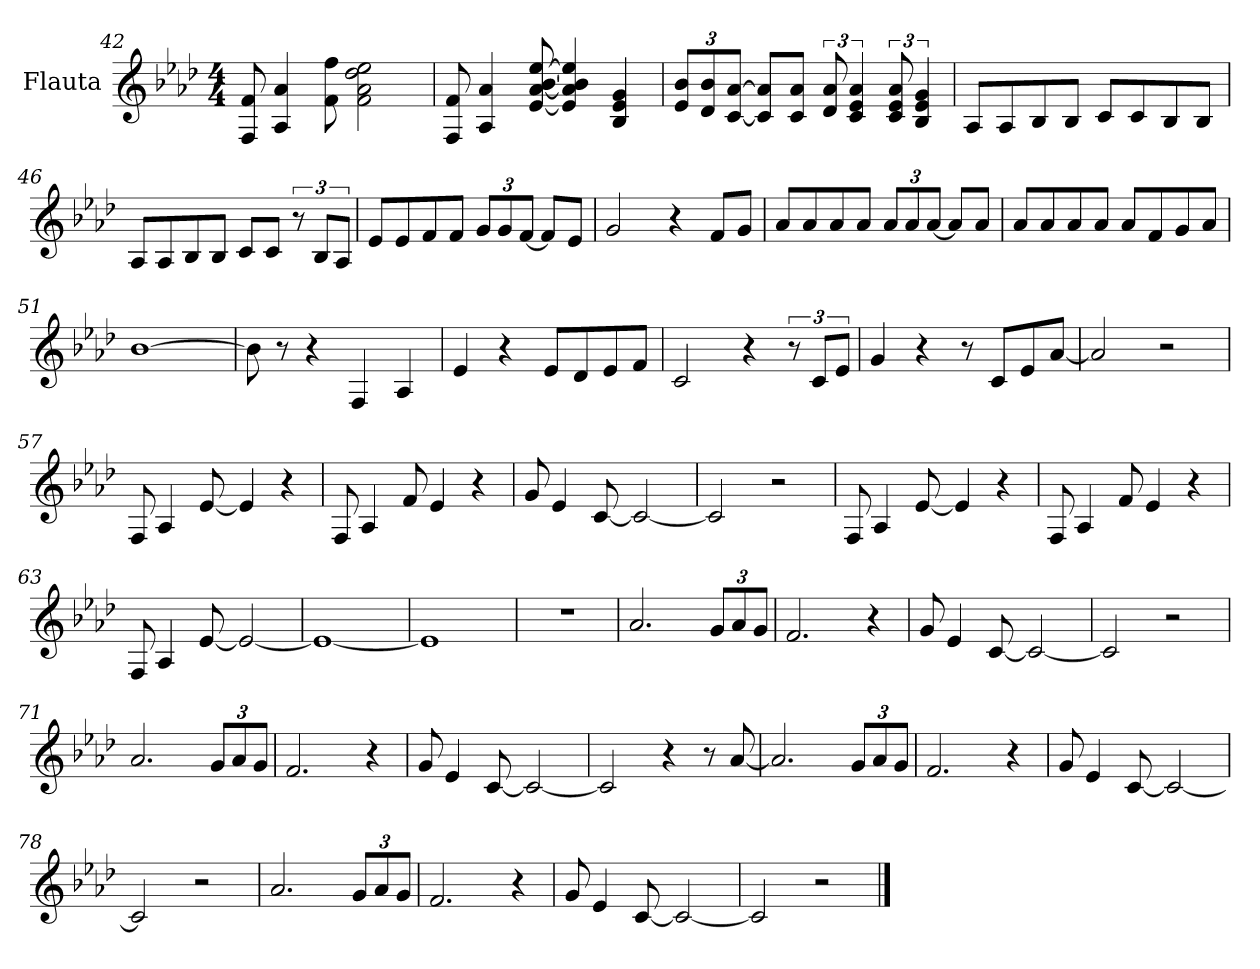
**kern
*part1
*staff1
*I"Flauta
*I'Fl.
!!LO:LB:g=z
*clefG2
*k[b-e-a-d-]
*M4/4
=42
8F/ 8f/
4A-/ 4a-/
8f\ 8ff\
2f\ 2a-\ 2dd-\ 2ee-\
=43
8F/ 8f/
4A-/ 4a-/
[8e-/ [8a-/ [8b-/ [8ee-/
4e-/] 4a-/] 4b-/] 4ee-/]
4B-/ 4e-/ 4g/
=44
*Xbrackettup
12e-/ 12b-/L
12d-/ 12b-/
[12c/ [12a-/J
8c/] 8a-/]L
8c/ 8a-/J
*brackettup
12d-/ 12a-/
6c/ 6e-/ 6a-/
12c/ 12e-/ 12a-/
6B-/ 6e-/ 6g/
=45
8A-/L
8A-/
8B-/
8B-/J
8c/L
8c/
8B-/
8B-/J
!!LO:LB:g=z
=46
8A-/L
8A-/
8B-/
8B-/J
8c/L
8c/J
12r
12B-/L
12A-/J
=47
8e-/L
8e-/
8f/
8f/J
*Xbrackettup
12g/L
12g/
[12f/J
8f/L]
8e-/J
=48
2g/
4r
8f/L
8g/J
=49
8a-/L
8a-/
8a-/
8a-/J
12a-/L
12a-/
[12a-/J
8a-/L]
8a-/J
!!LO:PB:g=z
=50
8a-/L
8a-/
8a-/
8a-/J
8a-/L
8f/
8g/
8a-/J
=51
[1b-
=52
8b-\]
8r
4r
4F/
4A-/
=53
4e-/
4r
8e-/L
8d-/
8e-/
8f/J
=54
2c/
4r
*brackettup
12r
12c/L
12e-/J
!!LO:LB:g=z
=55
4g/
4r
8r
8c/L
8e-/
[8a-/J
=56
2a-/]
2r
=57
8F/
4A-/
[8e-/
4e-/]
4r
=58
8F/
4A-/
8f/
4e-/
4r
=59
8g/
4e-/
[8c/
2c/_
=60
2c/]
2r
!!LO:LB:g=z
=61
8F/
4A-/
[8e-/
4e-/]
4r
=62
8F/
4A-/
8f/
4e-/
4r
=63
8F/
4A-/
[8e-/
2e-/_
=64
1e-_
=65
1e-]
=66
1r
!!LO:LB:g=z
=67
2.a-/
*Xbrackettup
12g/L
12a-/
12g/J
=68
2.f/
4r
=69
8g/
4e-/
[8c/
2c/_
=70
2c/]
2r
=71
2.a-/
12g/L
12a-/
12g/J
=72
2.f/
4r
!!LO:LB:g=z
=73
8g/
4e-/
[8c/
2c/_
=74
2c/]
4r
8r
[8a-/
=75
2.a-/]
12g/L
12a-/
12g/J
=76
2.f/
4r
=77
8g/
4e-/
[8c/
2c/_
=78
2c/]
2r
!!LO:LB:g=z
=79
2.a-/
12g/L
12a-/
12g/J
=80
2.f/
4r
=81
8g/
4e-/
[8c/
2c/_
=82
2c/]
2r
==
*-
